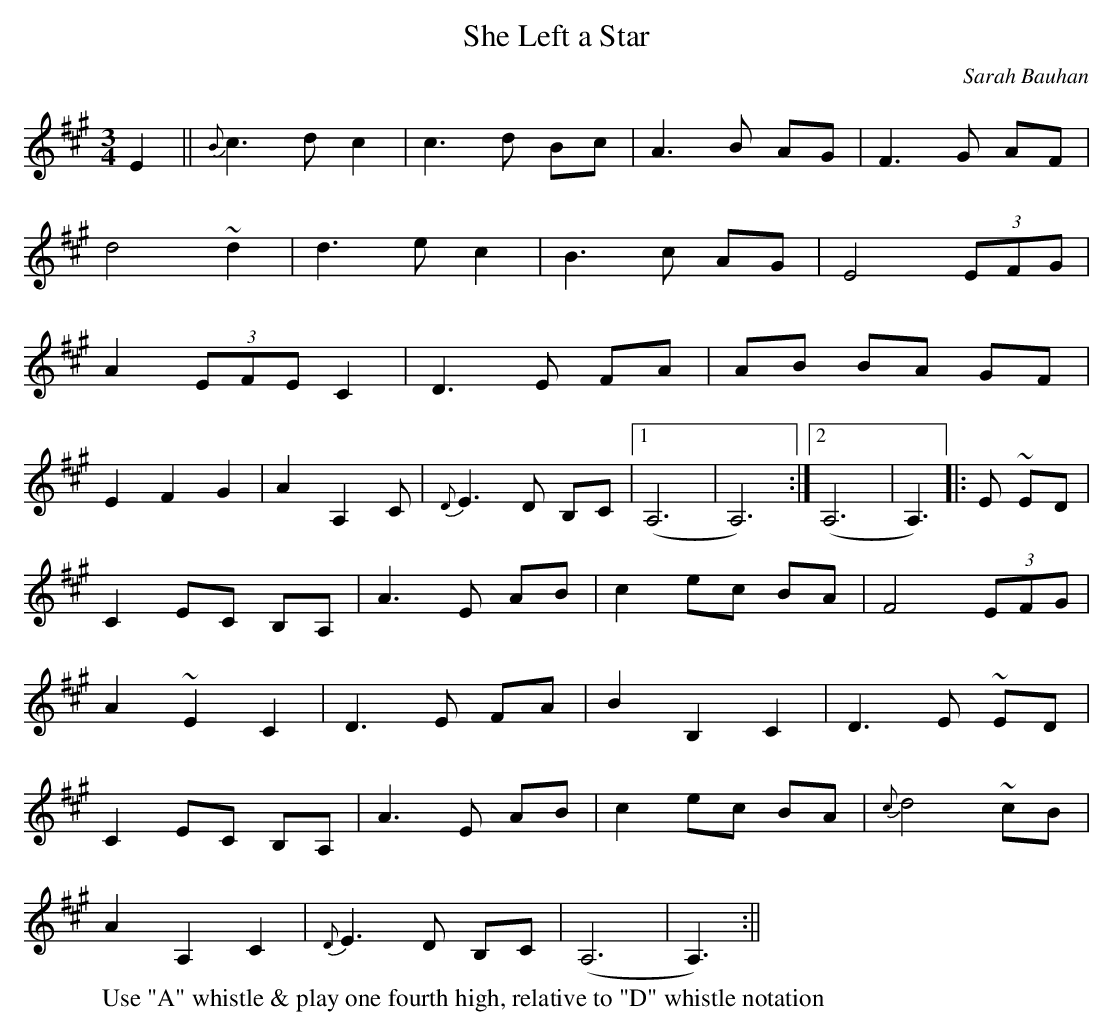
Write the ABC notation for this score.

X:1
T:She Left a Star
M:3/4
L:1/8
C:Sarah Bauhan
K:A
E2|| {B}c3 d c2 | c3 d Bc| A3 B AG| F3 G AF|
d4~d2 | d3 e c2 | B3 c AG| E4 (3EFG|
A2 (3EFE C2 | D3 E FA | AB BA GF|
E2 F2 G2 | A2 A,2 C | {D}E3 D B,C|1) (A,6|A,6) :|2) (A,6|A,3) |:E ~ED|
C2 EC B,A, | A3 E AB | c2 ec BA | F4 (3EFG|
A2 ~E2 C2 | D3 E FA | B2 B,2 C2 | D3 E ~ED|
C2 EC B,A, | A3 E AB | c2 ec BA | {c}d4 ~cB|
A2 A,2 C2 | {D}E3 D B,C | (A,6|A,3) :||
W:Use "A" whistle & play one fourth high, relative to "D" whistle notation
